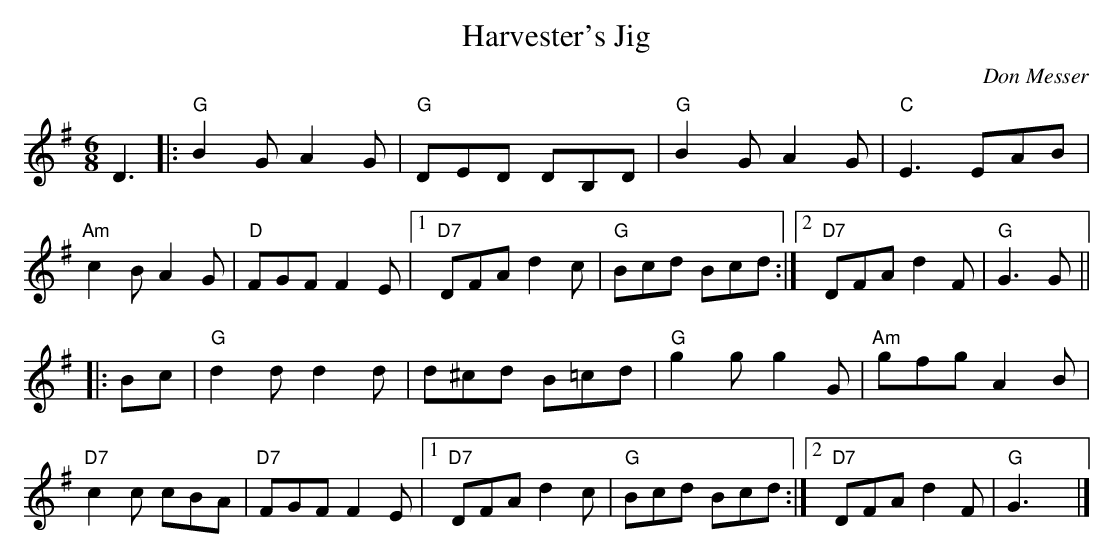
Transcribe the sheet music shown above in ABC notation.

X:1
T: Harvester's Jig
C: Don Messer
M: 6/8
L: 1/8
K: G
D3 \
|:"G"B2G A2G | "G"DED DB,D \
| "G"B2G A2G | "C"E3 EAB \
| "Am"c2B A2G | "D"FGF F2E \
|1 "D7"DFA d2c | "G"Bcd Bcd \
:|2 "D7"DFA d2F | "G"G3 G ||
|: Bc \
| "G"d2d d2d | d^cd B=cd \
| "G"g2g g2G | "Am"gfg A2B \
| "D7"c2c cBA | "D7"FGF F2E \
|1 "D7"DFA d2c | "G"Bcd Bcd \
:|2 "D7"DFA d2F | "G"G3 y |]
